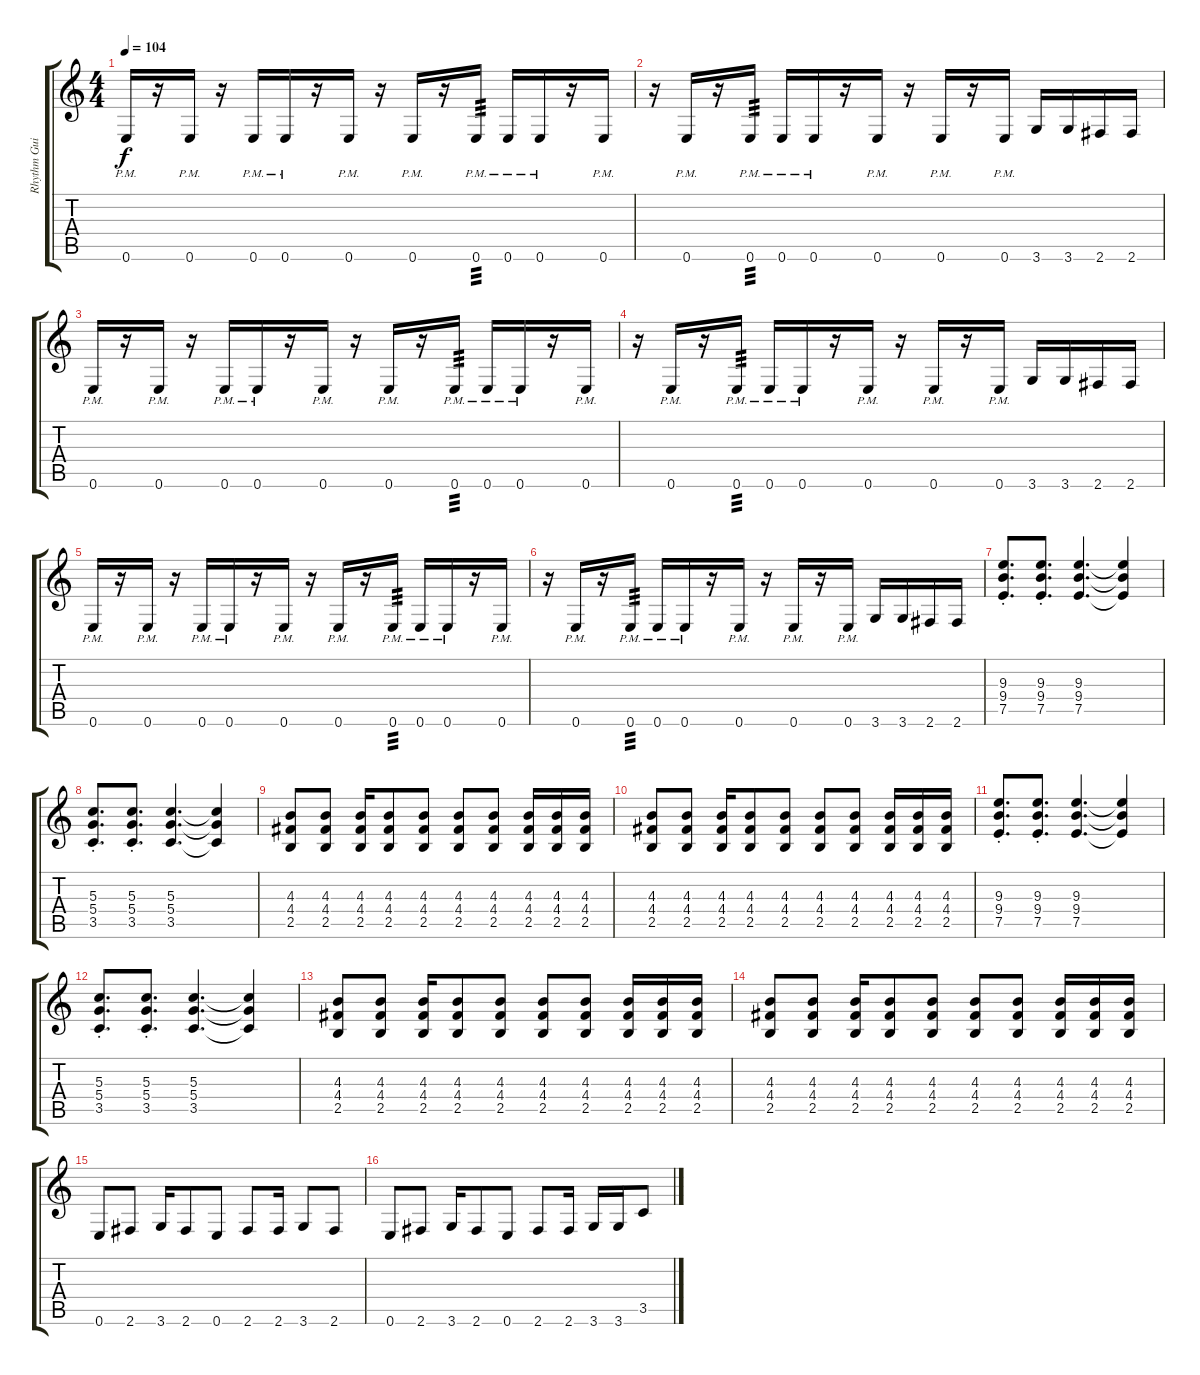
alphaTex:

\track ("Rhythm Guitar" "Rhythm Gui") {instrument distortionguitar}
\staff {score tabs}
\tuning (E4 B3 G3 D3 A2 E2) {hide}
\ts (4 4)
\tempo 104
\clef g2
\ks c
0.6{pm}.16{dy f} r.16 0.6{pm}.16 r.16 0.6{pm}.16 0.6{pm}.16 r.16 0.6{pm}.16 r.16 0.6{pm}.16 r.16 0.6{pm}.16{tp 3} 0.6{pm}.16 0.6{pm}.16 r.16 0.6{pm}.16 |
r.16 0.6{pm}.16 r.16 0.6{pm}.16{tp 3} 0.6{pm}.16 0.6{pm}.16 r.16 0.6{pm}.16 r.16 0.6{pm}.16 r.16 0.6{pm}.16 3.6.16 3.6.16 2.6.16 2.6.16 |
0.6{pm}.16 r.16 0.6{pm}.16 r.16 0.6{pm}.16 0.6{pm}.16 r.16 0.6{pm}.16 r.16 0.6{pm}.16 r.16 0.6{pm}.16{tp 3} 0.6{pm}.16 0.6{pm}.16 r.16 0.6{pm}.16 |
r.16 0.6{pm}.16 r.16 0.6{pm}.16{tp 3} 0.6{pm}.16 0.6{pm}.16 r.16 0.6{pm}.16 r.16 0.6{pm}.16 r.16 0.6{pm}.16 3.6.16 3.6.16 2.6.16 2.6.16 |
0.6{pm}.16 r.16 0.6{pm}.16 r.16 0.6{pm}.16 0.6{pm}.16 r.16 0.6{pm}.16 r.16 0.6{pm}.16 r.16 0.6{pm}.16{tp 3} 0.6{pm}.16 0.6{pm}.16 r.16 0.6{pm}.16 |
r.16 0.6{pm}.16 r.16 0.6{pm}.16{tp 3} 0.6{pm}.16 0.6{pm}.16 r.16 0.6{pm}.16 r.16 0.6{pm}.16 r.16 0.6{pm}.16 3.6.16 3.6.16 2.6.16 2.6.16 |
(9.3{st} 9.4{st} 7.5{st}).8{d} (9.3{st} 9.4{st} 7.5{st}).8{d} (9.3 9.4 7.5).4{d} (9.3{t} 9.4{t} 7.5{t}).4 |
(5.3{st} 5.4{st} 3.5{st}).8{d} (5.3{st} 5.4{st} 3.5{st}).8{d} (5.3 5.4 3.5).4{d} (5.3{t} 5.4{t} 3.5{t}).4 |
(4.3 4.4 2.5).8 (4.3 4.4 2.5).8 (4.3 4.4 2.5).16 (4.3 4.4 2.5).8 (4.3 4.4 2.5).8 (4.3 4.4 2.5).8 (4.3 4.4 2.5).8 (4.3 4.4 2.5).16 (4.3 4.4 2.5).16 (4.3 4.4 2.5).16 |
(4.3 4.4 2.5).8 (4.3 4.4 2.5).8 (4.3 4.4 2.5).16 (4.3 4.4 2.5).8 (4.3 4.4 2.5).8 (4.3 4.4 2.5).8 (4.3 4.4 2.5).8 (4.3 4.4 2.5).16 (4.3 4.4 2.5).16 (4.3 4.4 2.5).16 |
(9.3{st} 9.4{st} 7.5{st}).8{d} (9.3{st} 9.4{st} 7.5{st}).8{d} (9.3 9.4 7.5).4{d} (9.3{t} 9.4{t} 7.5{t}).4 |
(5.3{st} 5.4{st} 3.5{st}).8{d} (5.3{st} 5.4{st} 3.5{st}).8{d} (5.3 5.4 3.5).4{d} (5.3{t} 5.4{t} 3.5{t}).4 |
(4.3 4.4 2.5).8 (4.3 4.4 2.5).8 (4.3 4.4 2.5).16 (4.3 4.4 2.5).8 (4.3 4.4 2.5).8 (4.3 4.4 2.5).8 (4.3 4.4 2.5).8 (4.3 4.4 2.5).16 (4.3 4.4 2.5).16 (4.3 4.4 2.5).16 |
(4.3 4.4 2.5).8 (4.3 4.4 2.5).8 (4.3 4.4 2.5).16 (4.3 4.4 2.5).8 (4.3 4.4 2.5).8 (4.3 4.4 2.5).8 (4.3 4.4 2.5).8 (4.3 4.4 2.5).16 (4.3 4.4 2.5).16 (4.3 4.4 2.5).16 |
0.6.8 2.6.8 3.6.16 2.6.8 0.6.8 2.6.8 2.6.16 3.6.8 2.6.8 |
0.6.8 2.6.8 3.6.16 2.6.8 0.6.8 2.6.8 2.6.16 3.6.16 3.6.16 3.5.8
